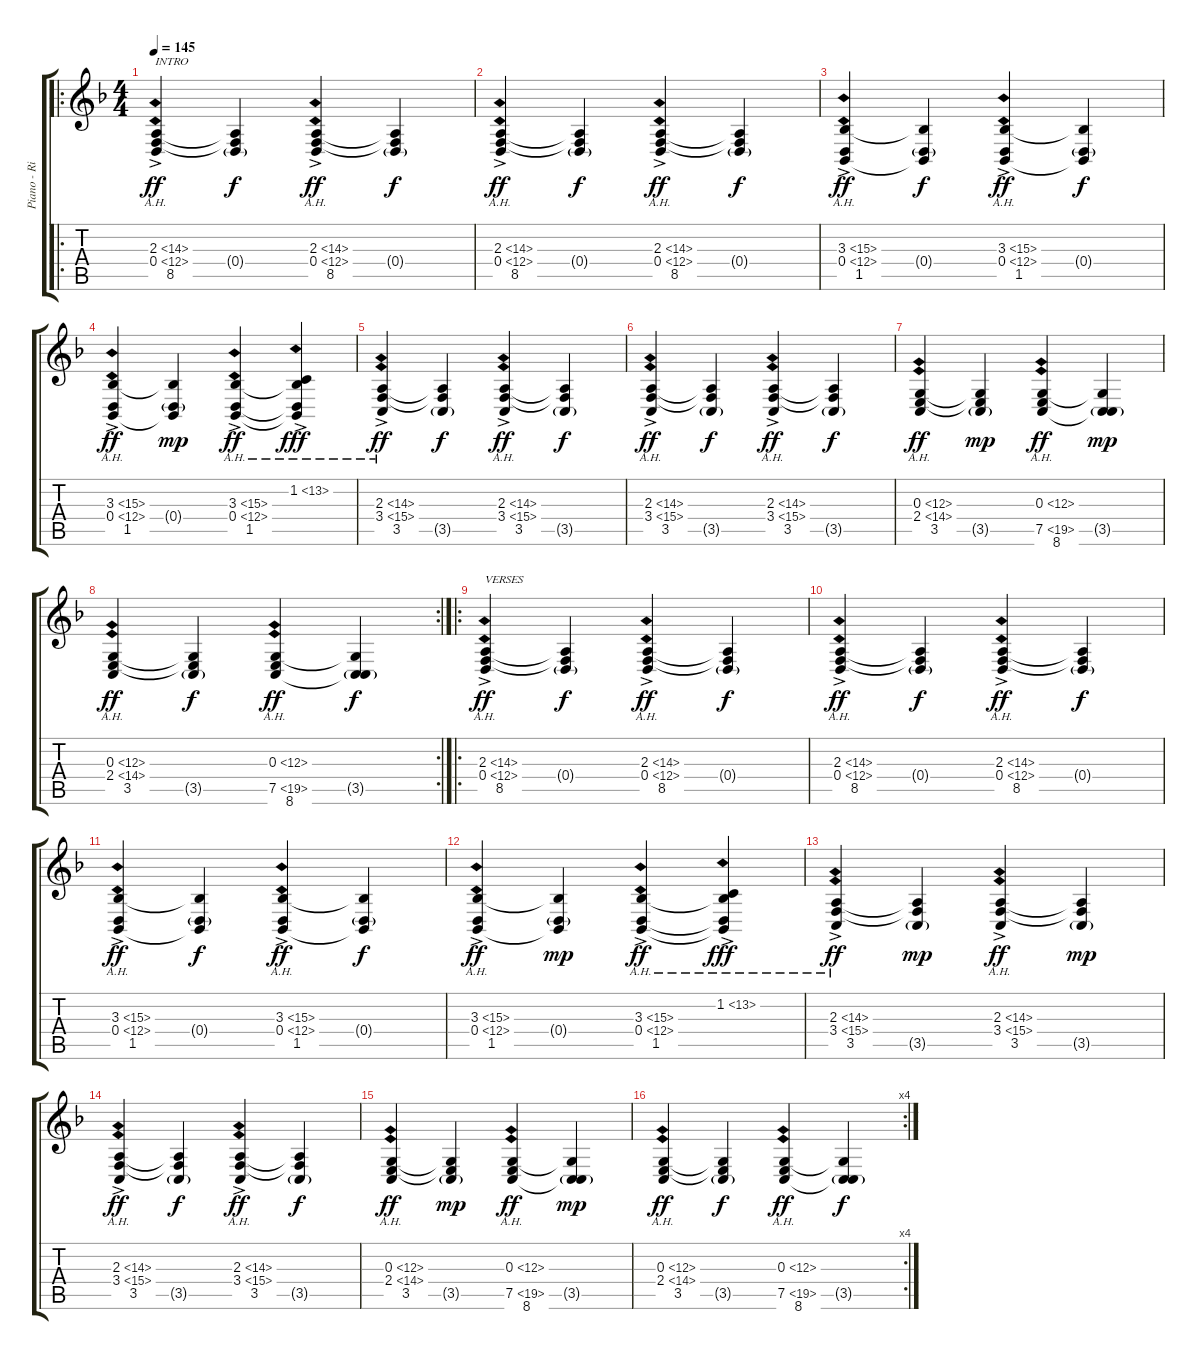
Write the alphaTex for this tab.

\track ("Piano - Right Hand" "Piano - Ri") {instrument acousticgrandpiano}
\staff {score tabs}
\tuning (E4 B3 G3 D3 A2 E2) {hide}
\ro
\ts (4 4)
\tempo 145
\clef g2
\ks f
(2.3{ah 12 ac} 0.4{ah 12} 8.5).4{txt "INTRO" dy ff instrument acousticgrandpiano} (2.3{t} 0.4{g} 8.5{t}).4{dy f} (2.3{ah 12 ac} 0.4{ah 12} 8.5).4{dy ff} (2.3{t} 0.4{g} 8.5{t}).4{dy f} |
(2.3{ah 12 ac} 0.4{ah 12} 8.5).4{dy ff} (2.3{t} 0.4{g} 8.5{t}).4{dy f} (2.3{ah 12 ac} 0.4{ah 12} 8.5).4{dy ff} (2.3{t} 0.4{g} 8.5{t}).4{dy f} |
(3.3{ah 12 ac} 0.4{ah 12} 1.5).4{dy ff} (3.3{t} 0.4{g} 1.5{t}).4{dy f} (3.3{ah 12 ac} 0.4{ah 12} 1.5).4{dy ff} (3.3{t} 0.4{g} 1.5{t}).4{dy f} |
(3.3{ah 12 ac} 0.4{ah 12} 1.5).4{dy ff} (3.3{t} 0.4{g} 1.5{t}).4{dy mp} (3.3{ah 12 ac} 0.4{ah 12} 1.5).4{dy ff} (1.2{ah 12 ac} 3.3{t} 0.4{t} 1.5{t}).4{dy fff} |
(2.3{ah 12 ac} 3.4{ah 12} 3.5).4{dy ff} (2.3{t} 3.4{t} 3.5{g}).4{dy f} (2.3{ah 12 ac} 3.4{ah 12} 3.5).4{dy ff} (2.3{t} 3.4{t} 3.5{g}).4{dy f} |
(2.3{ah 12 ac} 3.4{ah 12} 3.5).4{dy ff} (2.3{t} 3.4{t} 3.5{g}).4{dy f} (2.3{ah 12 ac} 3.4{ah 12} 3.5).4{dy ff} (2.3{t} 3.4{t} 3.5{g}).4{dy f} |
(0.3{ah 12} 2.4{ah 12} 3.5).4{dy ff} (0.3{t} 2.4{t} 3.5{g}).4{dy mp} (0.3{ah 12} 7.5{ah 12} 8.6).4{dy ff} (0.3{t} 3.5{g} 8.6{t}).4{dy mp} |
\rc 2
(0.3{ah 12} 2.4{ah 12} 3.5).4{dy ff} (0.3{t} 2.4{t} 3.5{g}).4{dy f} (0.3{ah 12} 7.5{ah 12} 8.6).4{dy ff} (0.3{t} 3.5{g} 8.6{t}).4{dy f} |
\ro
(2.3{ah 12 ac} 0.4{ah 12} 8.5).4{txt "VERSES" dy ff} (2.3{t} 0.4{g} 8.5{t}).4{dy f} (2.3{ah 12 ac} 0.4{ah 12} 8.5).4{dy ff} (2.3{t} 0.4{g} 8.5{t}).4{dy f} |
(2.3{ah 12 ac} 0.4{ah 12} 8.5).4{dy ff} (2.3{t} 0.4{g} 8.5{t}).4{dy f} (2.3{ah 12 ac} 0.4{ah 12} 8.5).4{dy ff} (2.3{t} 0.4{g} 8.5{t}).4{dy f} |
(3.3{ah 12 ac} 0.4{ah 12} 1.5).4{dy ff} (3.3{t} 0.4{g} 1.5{t}).4{dy f} (3.3{ah 12 ac} 0.4{ah 12} 1.5).4{dy ff} (3.3{t} 0.4{g} 1.5{t}).4{dy f} |
(3.3{ah 12 ac} 0.4{ah 12} 1.5).4{dy ff} (3.3{t} 0.4{g} 1.5{t}).4{dy mp} (3.3{ah 12 ac} 0.4{ah 12} 1.5).4{dy ff} (1.2{ah 12 ac} 3.3{t} 0.4{t} 1.5{t}).4{dy fff} |
(2.3{ah 12 ac} 3.4{ah 12} 3.5).4{dy ff} (2.3{t} 3.4{t} 3.5{g}).4{dy mp} (2.3{ah 12 ac} 3.4{ah 12} 3.5).4{dy ff} (2.3{t} 3.4{t} 3.5{g}).4{dy mp} |
(2.3{ah 12 ac} 3.4{ah 12} 3.5).4{dy ff} (2.3{t} 3.4{t} 3.5{g}).4{dy f} (2.3{ah 12 ac} 3.4{ah 12} 3.5).4{dy ff} (2.3{t} 3.4{t} 3.5{g}).4{dy f} |
(0.3{ah 12} 2.4{ah 12} 3.5).4{dy ff} (0.3{t} 2.4{t} 3.5{g}).4{dy mp} (0.3{ah 12} 7.5{ah 12} 8.6).4{dy ff} (0.3{t} 3.5{g} 8.6{t}).4{dy mp} |
\rc 4
(0.3{ah 12} 2.4{ah 12} 3.5).4{dy ff} (0.3{t} 2.4{t} 3.5{g}).4{dy f} (0.3{ah 12} 7.5{ah 12} 8.6).4{dy ff} (0.3{t} 3.5{g} 8.6{t}).4{dy f}
